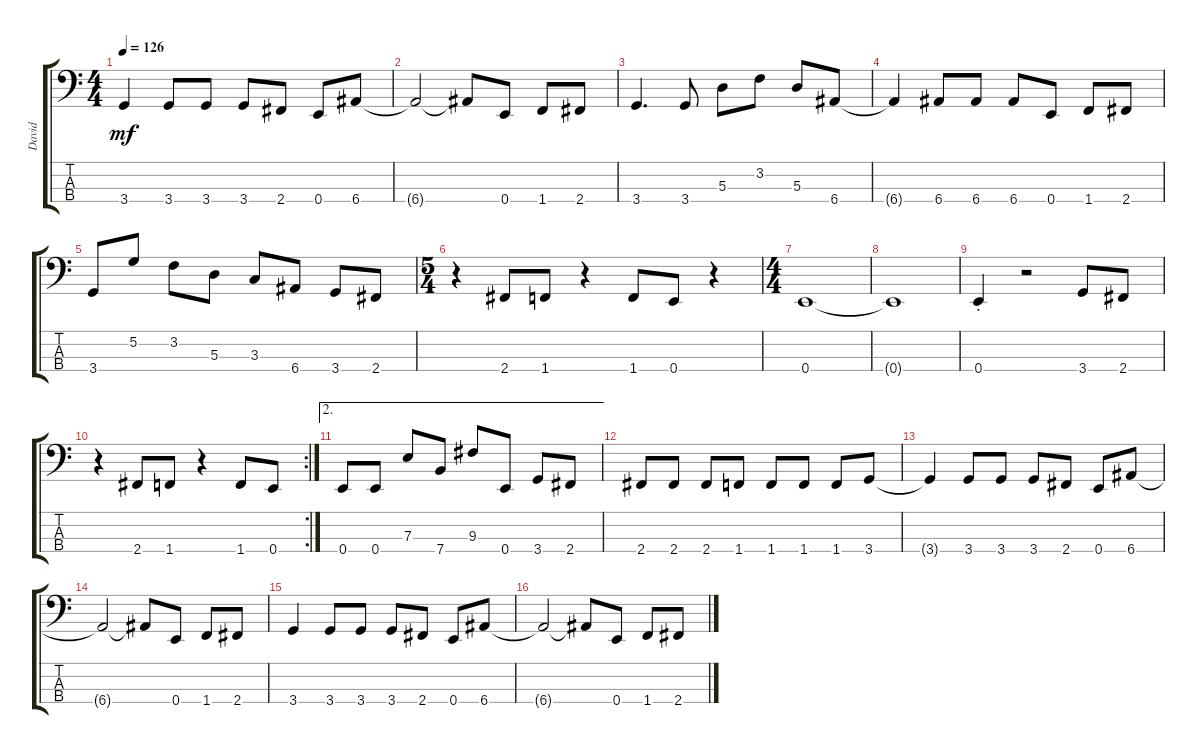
\track ("David" "David") {instrument electricbasspick}
\staff {score tabs}
\tuning (G2 D2 A1 E1) {hide}
\ts (4 4)
\tempo 126
\clef f4
\ks c
3.4.4{dy mf} 3.4.8 3.4.8 3.4.8 2.4.8 0.4.8 6.4.8 |
6.4{t}.2 6.4{t}.8 0.4.8 1.4.8 2.4.8 |
3.4.4{d} 3.4.8 5.3.8 3.2.8 5.3.8 6.4.8 |
6.4{t}.4 6.4.8 6.4.8 6.4.8 0.4.8 1.4.8 2.4.8 |
3.4.8 5.2.8 3.2.8 5.3.8 3.3.8 6.4.8 3.4.8 2.4.8 |
\ts (5 4)
r.4 2.4.8 1.4.8 r.4 1.4.8 0.4.8 r.4 |
\ts (4 4)
0.4.1 |
0.4{t}.1 |
0.4{st}.4 r.2 3.4.8 2.4.8 |
\rc 2
r.4 2.4.8 1.4.8 r.4 1.4.8 0.4.8 |
\ae 2
0.4.8 0.4.8 7.3.8 7.4.8 9.3.8 0.4.8 3.4.8 2.4.8 |
2.4.8 2.4.8 2.4.8 1.4.8 1.4.8 1.4.8 1.4.8 3.4.8 |
3.4{t}.4 3.4.8 3.4.8 3.4.8 2.4.8 0.4.8 6.4.8 |
6.4{t}.2 6.4{t}.8 0.4.8 1.4.8 2.4.8 |
3.4.4 3.4.8 3.4.8 3.4.8 2.4.8 0.4.8 6.4.8 |
6.4{t}.2 6.4{t}.8 0.4.8 1.4.8 2.4.8
